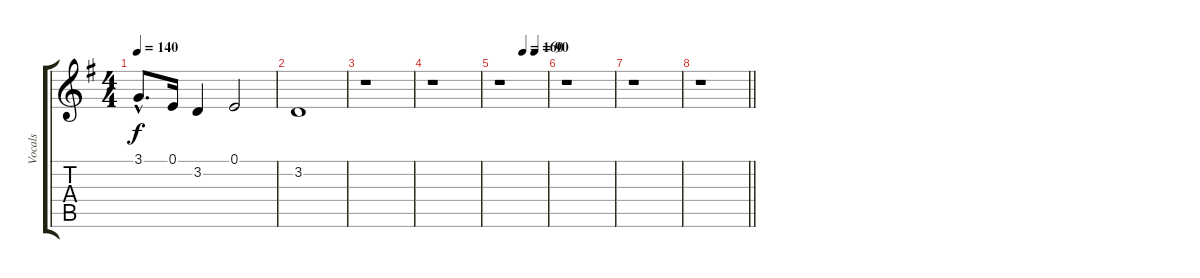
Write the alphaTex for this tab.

\track ("Vocals" "Vocals") {instrument oboe}
\staff {score tabs}
\tuning (E4 B3 G3 D3 A2 E2) {hide}
\ts (4 4)
\tempo 140
\clef g2
\ks g
3.1{hac}.8{d dy f} 0.1.16 3.2.4 0.1.2 |
3.2.1 |
r.1 |
r.1 |
\tempo (160 0.5)
\tempo (90 0.75)
r.1 |
r.1 |
r.1 |
\barLineRight lightlight
r.1
